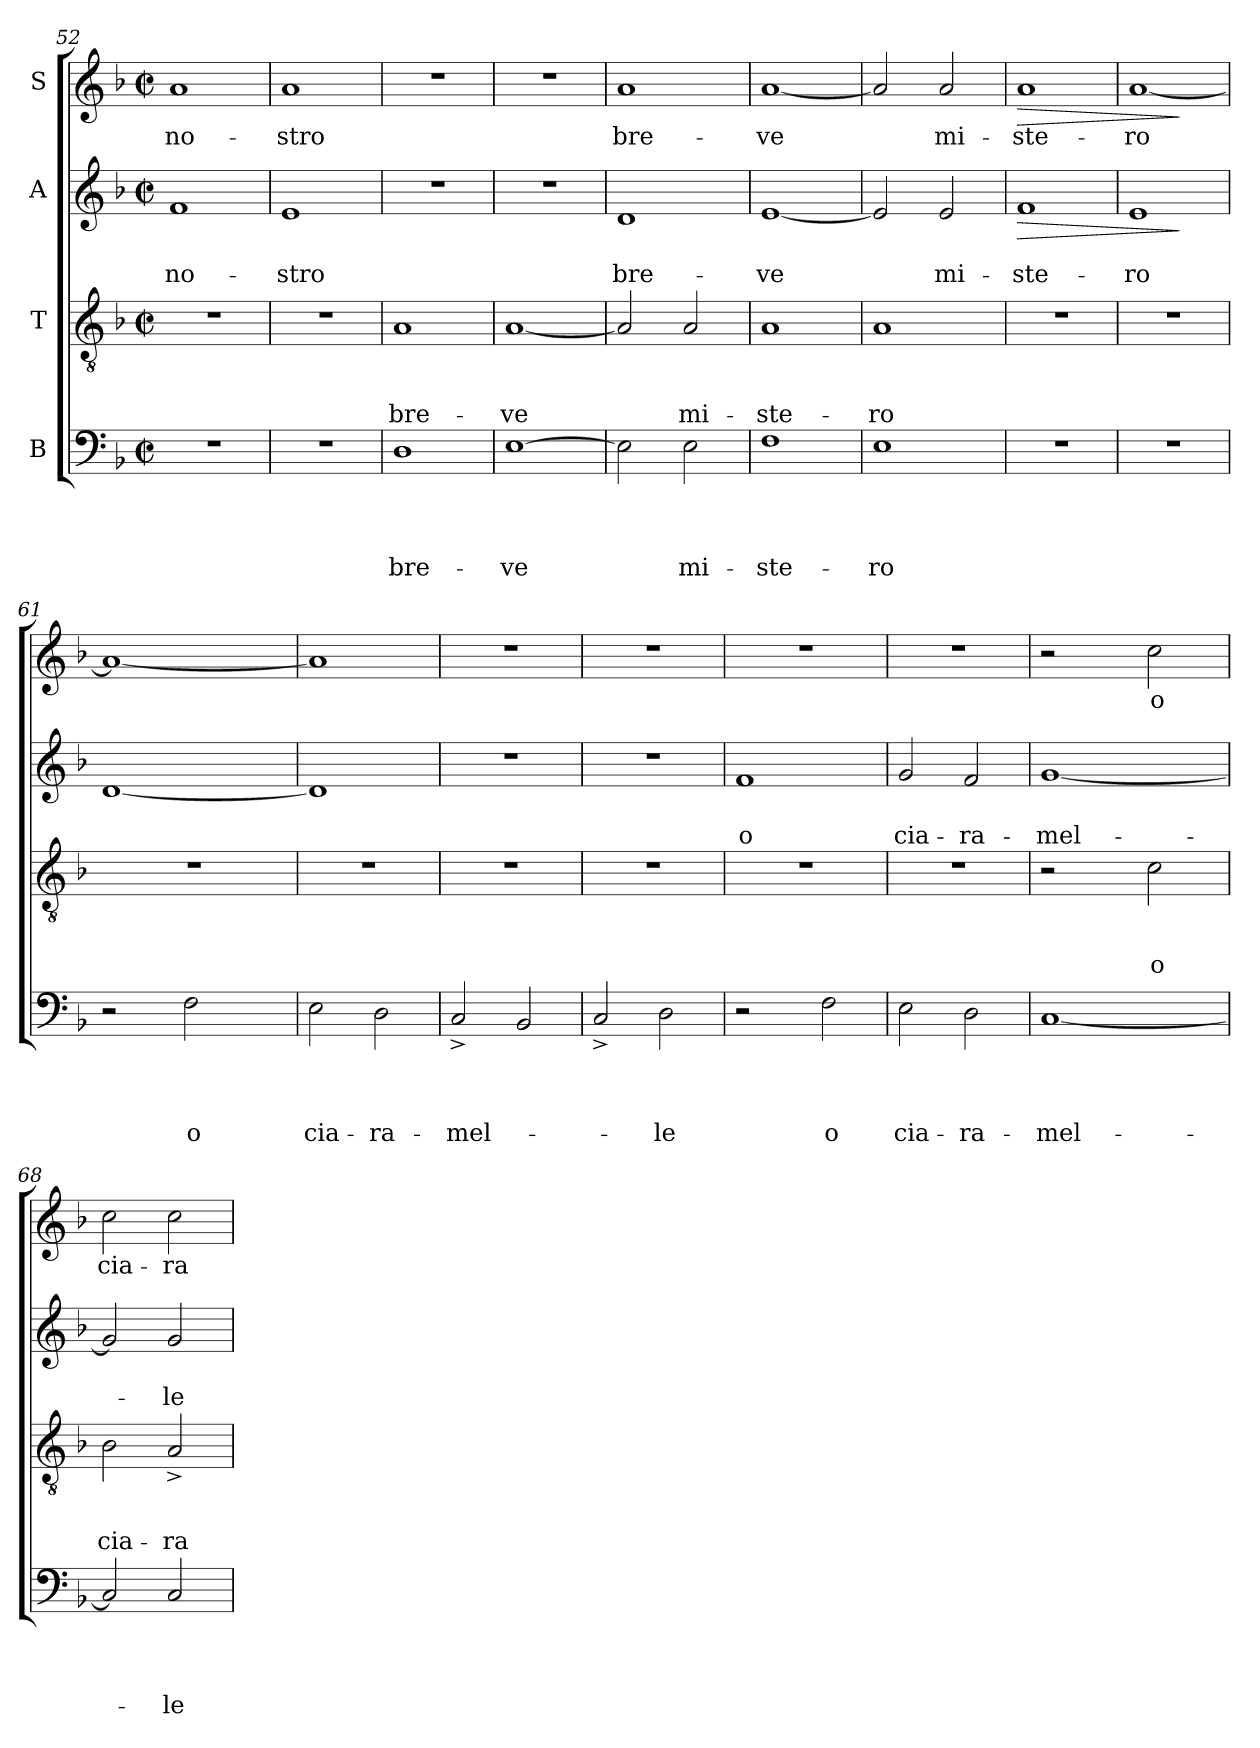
**kern	**text	**text	**text	**text	**kern	**text	**text	**text	**kern	**text	**text	**dynam	**kern	**text	**dynam
*part4	*part4	*part4	*part4	*part4	*part3	*part3	*part3	*part3	*part2	*part2	*part2	*part2	*part1	*part1	*part1
*staff4	*staff4	*staff4	*staff4	*staff4	*staff3	*staff3	*staff3	*staff3	*staff2	*staff2	*staff2	*staff2	*staff1	*staff1	*staff1
*I"B	*	*	*	*	*I"T	*	*	*	*I"A	*	*	*	*I"S	*	*
*clefF4	*	*	*	*	*clefGv2	*	*	*	*clefG2	*	*	*	*clefG2	*	*
*k[b-]	*	*	*	*	*k[b-]	*	*	*	*k[b-]	*	*	*	*k[b-]	*	*
*F:	*	*	*	*	*F:	*	*	*	*F:	*	*	*	*F:	*	*
*M2/2	*	*	*	*	*M2/2	*	*	*	*M2/2	*	*	*	*M2/2	*	*
*met(c|)	*	*	*	*	*met(c|)	*	*	*	*met(c|)	*	*	*	*met(c|)	*	*
=52	=52	=52	=52	=52	=52	=52	=52	=52	=52	=52	=52	=52	=52	=52	=52
!	!	!	!	!	!	!	!	!	!	!	!LO:LY:b	!	!	!LO:LY:b	!
1r	.	.	.	.	1r	.	.	.	1f	.	no-	.	1a	no-	.
=53	=53	=53	=53	=53	=53	=53	=53	=53	=53	=53	=53	=53	=53	=53	=53
!	!	!	!	!	!	!	!	!	!	!	!LO:LY:b	!	!	!LO:LY:b	!
1r	.	.	.	.	1r	.	.	.	1e	.	-stro	.	1a	-stro	.
=54	=54	=54	=54	=54	=54	=54	=54	=54	=54	=54	=54	=54	=54	=54	=54
!	!	!	!	!LO:LY:b	!	!	!	!LO:LY:b	!	!	!	!	!	!	!
1D	.	.	.	bre-	1A	.	.	bre-	1r	.	.	.	1r	.	.
=55	=55	=55	=55	=55	=55	=55	=55	=55	=55	=55	=55	=55	=55	=55	=55
!	!	!	!	!LO:LY:b	!	!	!	!LO:LY:b	!	!	!	!	!	!	!
[>1E	.	.	.	-ve	[<1A	.	.	-ve	1r	.	.	.	1r	.	.
=56	=56	=56	=56	=56	=56	=56	=56	=56	=56	=56	=56	=56	=56	=56	=56
!	!	!	!	!	!	!	!	!	!	!	!LO:LY:b	!	!	!LO:LY:b	!
2E\]	.	.	.	.	2A/]	.	.	.	1d	.	bre-	.	1a	bre-	.
!	!	!	!	!LO:LY:b	!	!	!	!LO:LY:b	!	!	!	!	!	!	!
2E\	.	.	.	mi-	2A/	.	.	mi-	.	.	.	.	.	.	.
=57	=57	=57	=57	=57	=57	=57	=57	=57	=57	=57	=57	=57	=57	=57	=57
!	!	!	!	!LO:LY:b	!	!	!	!LO:LY:b	!	!	!LO:LY:b	!	!	!LO:LY:b	!
1F	.	.	.	-ste-	1A	.	.	-ste-	[<1e	.	-ve	.	[<1a	-ve	.
=58	=58	=58	=58	=58	=58	=58	=58	=58	=58	=58	=58	=58	=58	=58	=58
!	!	!	!	!LO:LY:b	!	!	!	!LO:LY:b	!	!	!	!	!	!	!
1E	.	.	.	-ro	1A	.	.	-ro	2e/]	.	.	.	2a/]	.	.
!	!	!	!	!	!	!	!	!	!	!	!LO:LY:b	!	!	!LO:LY:b	!
.	.	.	.	.	.	.	.	.	2e/	.	mi-	.	2a/	mi-	.
=59	=59	=59	=59	=59	=59	=59	=59	=59	=59	=59	=59	=59	=59	=59	=59
!	!	!	!	!	!	!	!	!	!	!	!LO:LY:b	!LO:HP:b	!	!LO:LY:b	!LO:HP:b
1r	.	.	.	.	1r	.	.	.	1f	.	-ste-	>	1a	-ste-	>
=60	=60	=60	=60	=60	=60	=60	=60	=60	=60	=60	=60	=60	=60	=60	=60
!	!	!	!	!	!	!	!	!	!	!	!LO:LY:b	!	!	!LO:LY:b	!
1r	.	.	.	.	1r	.	.	.	1e	.	-ro	.	[<1a	-ro	.
.	.	.	.	.	.	.	.	.	.	.	.	]	.	.	]
=61	=61	=61	=61	=61	=61	=61	=61	=61	=61	=61	=61	=61	=61	=61	=61
*^	*	*	*	*	*	*	*	*	*^	*	*	*	*^	*	*
2r	2ryy	.	.	.	.	1r	.	.	.	[<1d	16.ryy	.	.	.	1a_	16.ryy	.	.
.	.	.	.	.	.	.	.	.	.	.	2ryy	.	.	.	.	2ryy	.	.
!	!	!	!	!	!LO:LY:b	!	!	!	!	!	!	!	!	!	!	!	!	!
2F\	16ryy	.	.	.	o	.	.	.	.	.	.	.	.	.	.	.	.	.
.	4..ryy	.	.	.	.	.	.	.	.	.	.	.	.	.	.	.	.	.
.	.	.	.	.	.	.	.	.	.	.	4ryy	.	.	.	.	4ryy	.	.
.	.	.	.	.	.	.	.	.	.	.	8ryy	.	.	.	.	8ryy	.	.
.	.	.	.	.	.	.	.	.	.	.	32ryy	.	.	.	.	32ryy	.	.
=62	=62	=62	=62	=62	=62	=62	=62	=62	=62	=62	=62	=62	=62	=62	=62	=62	=62	=62
!	!	!	!	!	!LO:LY:b	!	!	!	!	!	!	!	!	!	!	!	!	!
*	*	*	*	*	*	*	*	*	*	*v	*v	*	*	*	*	*	*	*
*v	*v	*	*	*	*	*	*	*	*	*	*	*	*	*v	*v	*	*
2E\	.	.	.	cia-	1r	.	.	.	1d]	.	.	.	1a]	.	.
!	!	!	!	!LO:LY:b	!	!	!	!	!	!	!	!	!	!	!
2D\	.	.	.	-ra-	.	.	.	.	.	.	.	.	.	.	.
=63	=63	=63	=63	=63	=63	=63	=63	=63	=63	=63	=63	=63	=63	=63	=63
!	!	!	!	!LO:LY:b	!	!	!	!	!	!	!	!	!	!	!
2C^</	.	.	.	-mel-	1r	.	.	.	1r	.	.	.	1r	.	.
2BB-/	.	.	.	.	.	.	.	.	.	.	.	.	.	.	.
=64	=64	=64	=64	=64	=64	=64	=64	=64	=64	=64	=64	=64	=64	=64	=64
2C^</	.	.	.	.	1r	.	.	.	1r	.	.	.	1r	.	.
!	!	!	!	!LO:LY:b	!	!	!	!	!	!	!	!	!	!	!
2D\	.	.	.	-le	.	.	.	.	.	.	.	.	.	.	.
!!LO:PB:g=z
=65	=65	=65	=65	=65	=65	=65	=65	=65	=65	=65	=65	=65	=65	=65	=65
!	!	!	!	!	!	!	!	!	!	!	!LO:LY:b	!	!	!	!
*	*	*	*	*	*	*	*	*	*^	*	*	*	*	*	*
2r	.	.	.	.	1r	.	.	.	1f	4ryy	.	o	.	1r	.	.
.	.	.	.	.	.	.	.	.	.	2.ryy	.	.	.	.	.	.
!	!	!	!	!LO:LY:b	!	!	!	!	!	!	!	!	!	!	!	!
2F\	.	.	.	o	.	.	.	.	.	.	.	.	.	.	.	.
=66	=66	=66	=66	=66	=66	=66	=66	=66	=66	=66	=66	=66	=66	=66	=66	=66
!	!	!	!	!LO:LY:b	!	!	!	!	!	!	!	!LO:LY:b	!	!	!	!
*	*	*	*	*	*	*	*	*	*v	*v	*	*	*	*	*	*
2E\	.	.	.	cia-	1r	.	.	.	2g/	.	cia-	.	1r	.	.
!	!	!	!	!LO:LY:b	!	!	!	!	!	!	!LO:LY:b	!	!	!	!
2D\	.	.	.	-ra-	.	.	.	.	2f/	.	-ra-	.	.	.	.
=67	=67	=67	=67	=67	=67	=67	=67	=67	=67	=67	=67	=67	=67	=67	=67
!	!	!	!	!LO:LY:b	!	!	!	!	!	!	!LO:LY:b	!	!	!	!
*	*	*	*	*	*^	*	*	*	*	*	*	*	*	*	*
[<1C	.	.	.	-mel-	2r	4ryy	.	.	.	[<1g	.	-mel-	.	2r	.	.
.	.	.	.	.	.	8ryy	.	.	.	.	.	.	.	.	.	.
.	.	.	.	.	.	32ryy	.	.	.	.	.	.	.	.	.	.
.	.	.	.	.	.	2ryy	.	.	.	.	.	.	.	.	.	.
!	!	!	!	!	!	!	!	!	!LO:LY:b	!	!	!	!	!	!LO:LY:b	!
.	.	.	.	.	2c\	.	.	.	o	.	.	.	.	2cc\	o	.
.	.	.	.	.	.	16.ryy	.	.	.	.	.	.	.	.	.	.
=68	=68	=68	=68	=68	=68	=68	=68	=68	=68	=68	=68	=68	=68	=68	=68	=68
!	!	!	!	!	!	!	!	!	!LO:LY:b	!	!	!	!	!	!LO:LY:b	!
*	*	*	*	*	*v	*v	*	*	*	*	*	*	*	*	*	*
2C/]	.	.	.	.	2B-\	.	.	cia-	2g/]	.	.	.	2cc\	cia-	.
!	!	!	!	!LO:LY:b	!	!	!	!LO:LY:b	!	!	!LO:LY:b	!	!	!LO:LY:b	!
2C/	.	.	.	-le	2A^</	.	.	-ra-	2g/	.	-le	.	2cc\	-ra-	.
=	=	=	=	=	=	=	=	=	=	=	=	=	=	=	=
*-	*-	*-	*-	*-	*-	*-	*-	*-	*-	*-	*-	*-	*-	*-	*-
